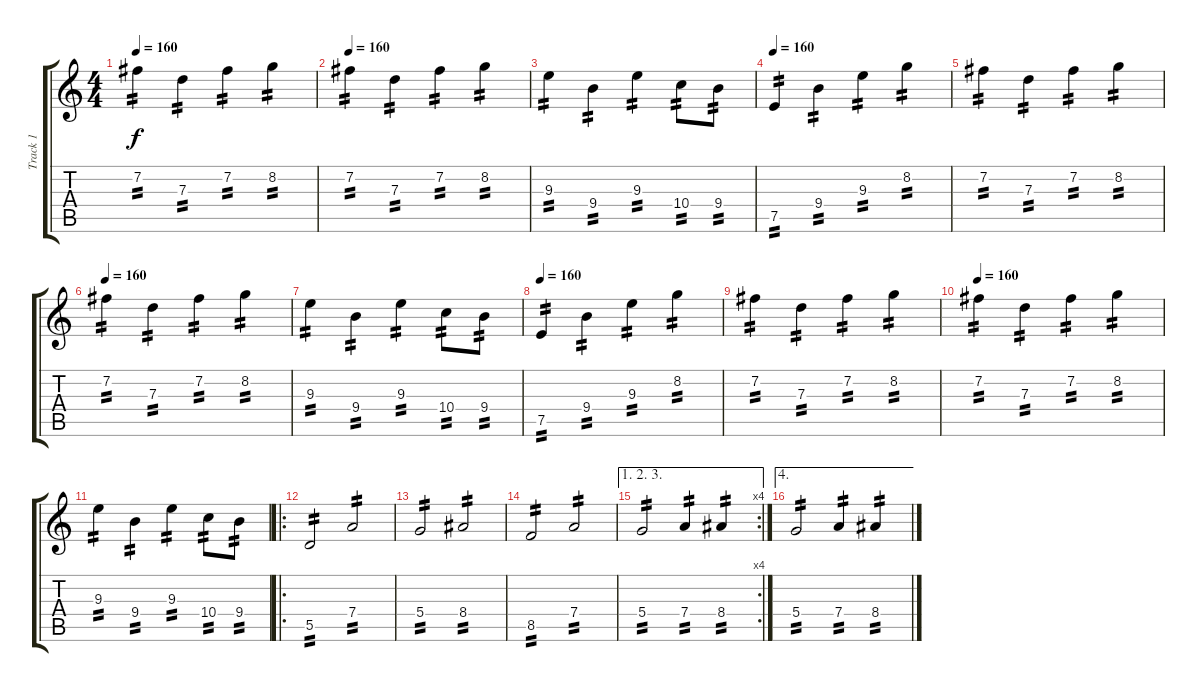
\track ("Track 1" "Track 1") {instrument distortionguitar}
\staff {score tabs}
\tuning (E4 B3 G3 D3 A2 E2) {hide}
\ts (4 4)
\tempo 160
\clef g2
\ks c
7.2.4{tp 2 dy f} 7.3.4{tp 2} 7.2.4{tp 2} 8.2.4{tp 2} |
\tempo 160
7.2.4{tp 2} 7.3.4{tp 2} 7.2.4{tp 2} 8.2.4{tp 2} |
9.3.4{tp 2} 9.4.4{tp 2} 9.3.4{tp 2} 10.4.8{tp 2} 9.4.8{tp 2} |
\tempo 160
7.5.4{tp 2} 9.4.4{tp 2} 9.3.4{tp 2} 8.2.4{tp 2} |
7.2.4{tp 2} 7.3.4{tp 2} 7.2.4{tp 2} 8.2.4{tp 2} |
\tempo 160
7.2.4{tp 2} 7.3.4{tp 2} 7.2.4{tp 2} 8.2.4{tp 2} |
9.3.4{tp 2} 9.4.4{tp 2} 9.3.4{tp 2} 10.4.8{tp 2} 9.4.8{tp 2} |
\tempo 160
7.5.4{tp 2} 9.4.4{tp 2} 9.3.4{tp 2} 8.2.4{tp 2} |
7.2.4{tp 2} 7.3.4{tp 2} 7.2.4{tp 2} 8.2.4{tp 2} |
\tempo 160
7.2.4{tp 2} 7.3.4{tp 2} 7.2.4{tp 2} 8.2.4{tp 2} |
9.3.4{tp 2} 9.4.4{tp 2} 9.3.4{tp 2} 10.4.8{tp 2} 9.4.8{tp 2} |
\ro
5.5.2{tp 2} 7.4.2{tp 2} |
5.4.2{tp 2} 8.4.2{tp 2} |
8.5.2{tp 2} 7.4.2{tp 2} |
\ae (1 2 3)
\rc 4
5.4.2{tp 2} 7.4.4{tp 2} 8.4.4{tp 2} |
\ae 4
5.4.2{tp 2} 7.4.4{tp 2} 8.4.4{tp 2}
